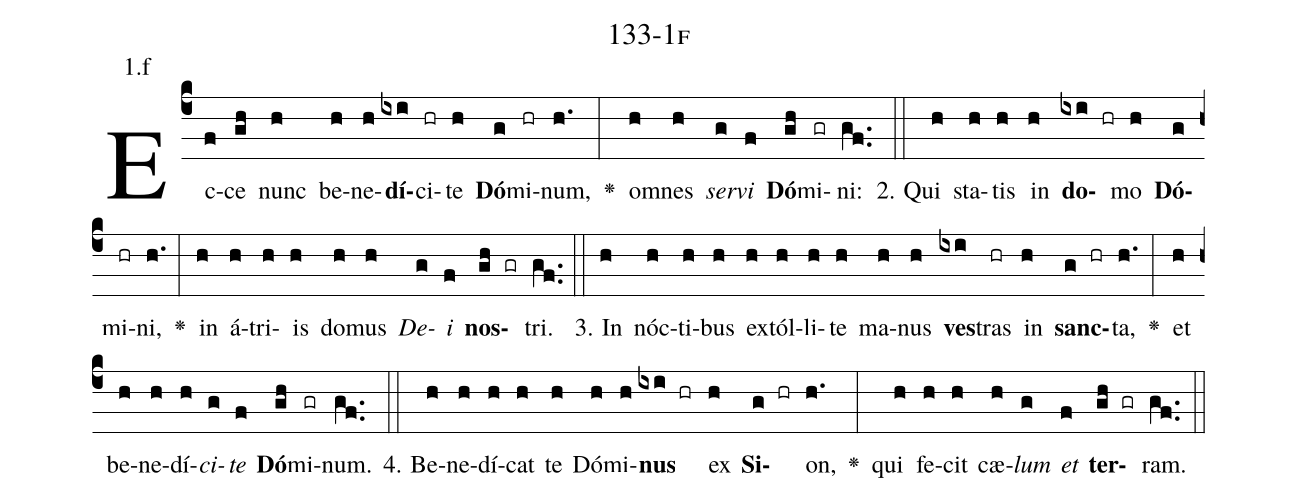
name: 133-1f;
annotation: 1.f;
%%
(c4)Ec(f)ce(gh) nunc(h) be(h)ne(h)<b>dí</b>(ixi)ci(hr)te(h) <b>Dó</b>(g)mi(hr)num,(h.) <v>\greheightstar</v>(:) om(h)nes(h) <i>ser</i>(g)<i>vi</i>(f) <b>Dó</b>(gh)mi(gr)ni:(gf..) (::)
2. Qui(h) sta(h)tis(h) in(h) <b>do</b>(ixi hr)mo(h) <b>Dó</b>(g)mi(hr)ni,(h.) <v>\greheightstar</v>(:) in(h) á(h)tri(h)is(h) do(h)mus(h) <i>De</i>(g)<i>i</i>(f) <b>nos</b>(gh gr)tri.(gf..) (::)
3. In(h) nóc(h)ti(h)bus(h) ex(h)tól(h)li(h)te(h) ma(h)nus(h) <b>ves</b>(ixi)tras(hr) in(h) <b>sanc</b>(g hr)ta,(h.) <v>\greheightstar</v>(:) et(h) be(h)ne(h)dí(h)<i>ci</i>(g)<i>te</i>(f) <b>Dó</b>(gh)mi(gr)num.(gf..) (::)
4. Be(h)ne(h)dí(h)cat(h) te(h) Dó(h)mi(h)<b>nus</b>(ixi hr) ex(h) <b>Si</b>(g hr)on,(h.) <v>\greheightstar</v>(:) qui(h) fe(h)cit(h) cæ(h)<i>lum</i>(g) <i>et</i>(f) <b>ter</b>(gh gr)ram.(gf..) (::)
